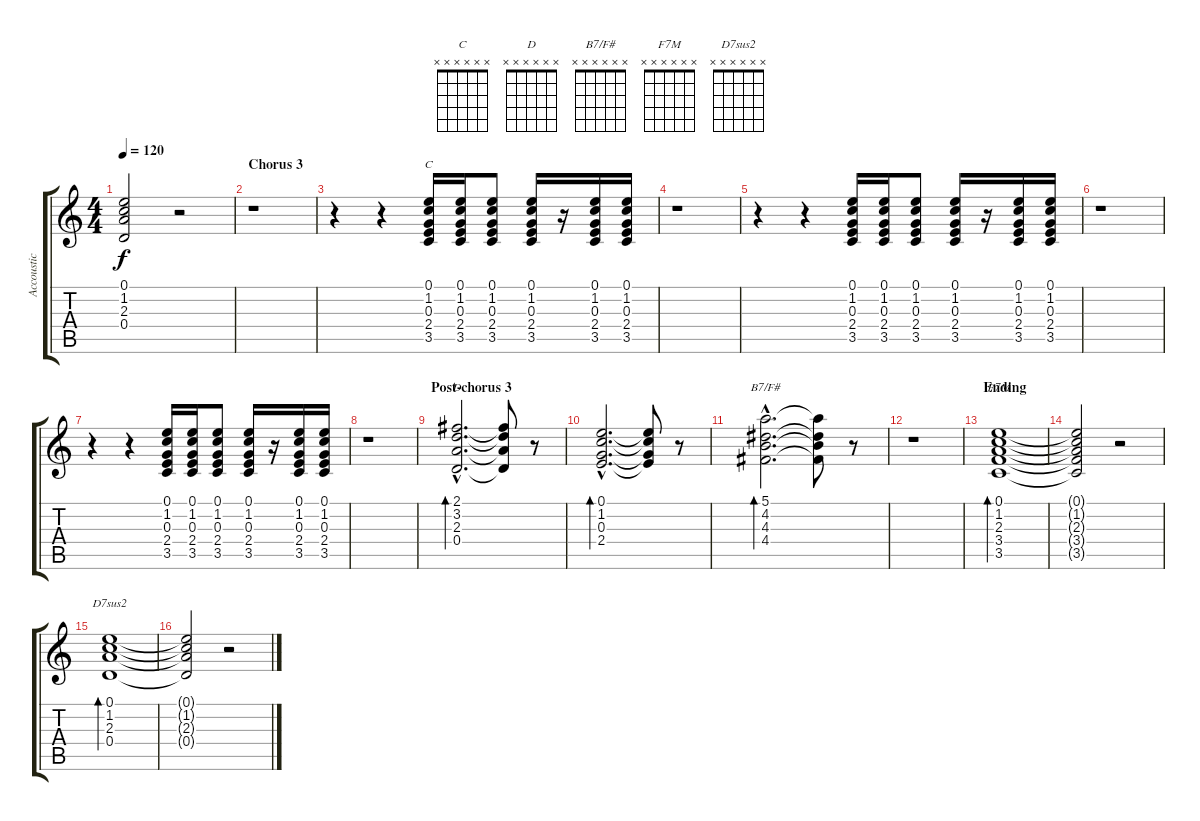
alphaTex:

\track ("Accoustic rythm" "Accoustic ") {instrument acousticguitarsteel}
\staff {score tabs}
\tuning (E4 B3 G3 D3 A2 E2) {hide}
\chord ("C" x x x x x x)
\chord ("D" x x x x x x)
\chord ("B7/F#" x x x x x x)
\chord ("F7M" x x x x x x)
\chord ("D7sus2" x x x x x x)
\ts (4 4)
\tempo 120
\clef g2
\ks c
(0.1{t} 1.2{t} 2.3{t} 0.4{t}).2{dy f} r.2 |
\section ("" "Chorus 3")
r.1 |
r.4 r.4 (0.1 1.2 0.3 2.4 3.5).16{ch "C"} (0.1 1.2 0.3 2.4 3.5).16 (0.1 1.2 0.3 2.4 3.5).8 (0.1 1.2 0.3 2.4 3.5).16 r.16 (0.1 1.2 0.3 2.4 3.5).16 (0.1 1.2 0.3 2.4 3.5).16 |
r.1 |
r.4 r.4 (0.1 1.2 0.3 2.4 3.5).16 (0.1 1.2 0.3 2.4 3.5).16 (0.1 1.2 0.3 2.4 3.5).8 (0.1 1.2 0.3 2.4 3.5).16 r.16 (0.1 1.2 0.3 2.4 3.5).16 (0.1 1.2 0.3 2.4 3.5).16 |
r.1 |
r.4 r.4 (0.1 1.2 0.3 2.4 3.5).16 (0.1 1.2 0.3 2.4 3.5).16 (0.1 1.2 0.3 2.4 3.5).8 (0.1 1.2 0.3 2.4 3.5).16 r.16 (0.1 1.2 0.3 2.4 3.5).16 (0.1 1.2 0.3 2.4 3.5).16 |
r.1 |
\section ("" "Post-chorus 3")
(2.1{hac} 3.2{hac} 2.3{hac} 0.4{hac}).2{d bd 240 ch "D"} (2.1{t} 3.2{t} 2.3{t} 0.4{t}).8 r.8 |
(0.1{hac} 1.2{hac} 0.3{hac} 2.4{hac}).2{d bd 240} (0.1{t} 1.2{t} 0.3{t} 2.4{t}).8 r.8 |
(5.1{hac} 4.2{hac} 4.3{hac} 4.4{hac}).2{d bd 240 ch "B7/F#"} (5.1{t} 4.2{t} 4.3{t} 4.4{t}).8 r.8 |
r.1 |
\section ("" "Ending")
(0.1 1.2 2.3 3.4 3.5).1{bd 240 ch "F7M"} |
(0.1{t} 1.2{t} 2.3{t} 3.4{t} 3.5{t}).2 r.2 |
(0.1 1.2 2.3 0.4).1{bd 240 ch "D7sus2"} |
(0.1{t} 1.2{t} 2.3{t} 0.4{t}).2 r.2
